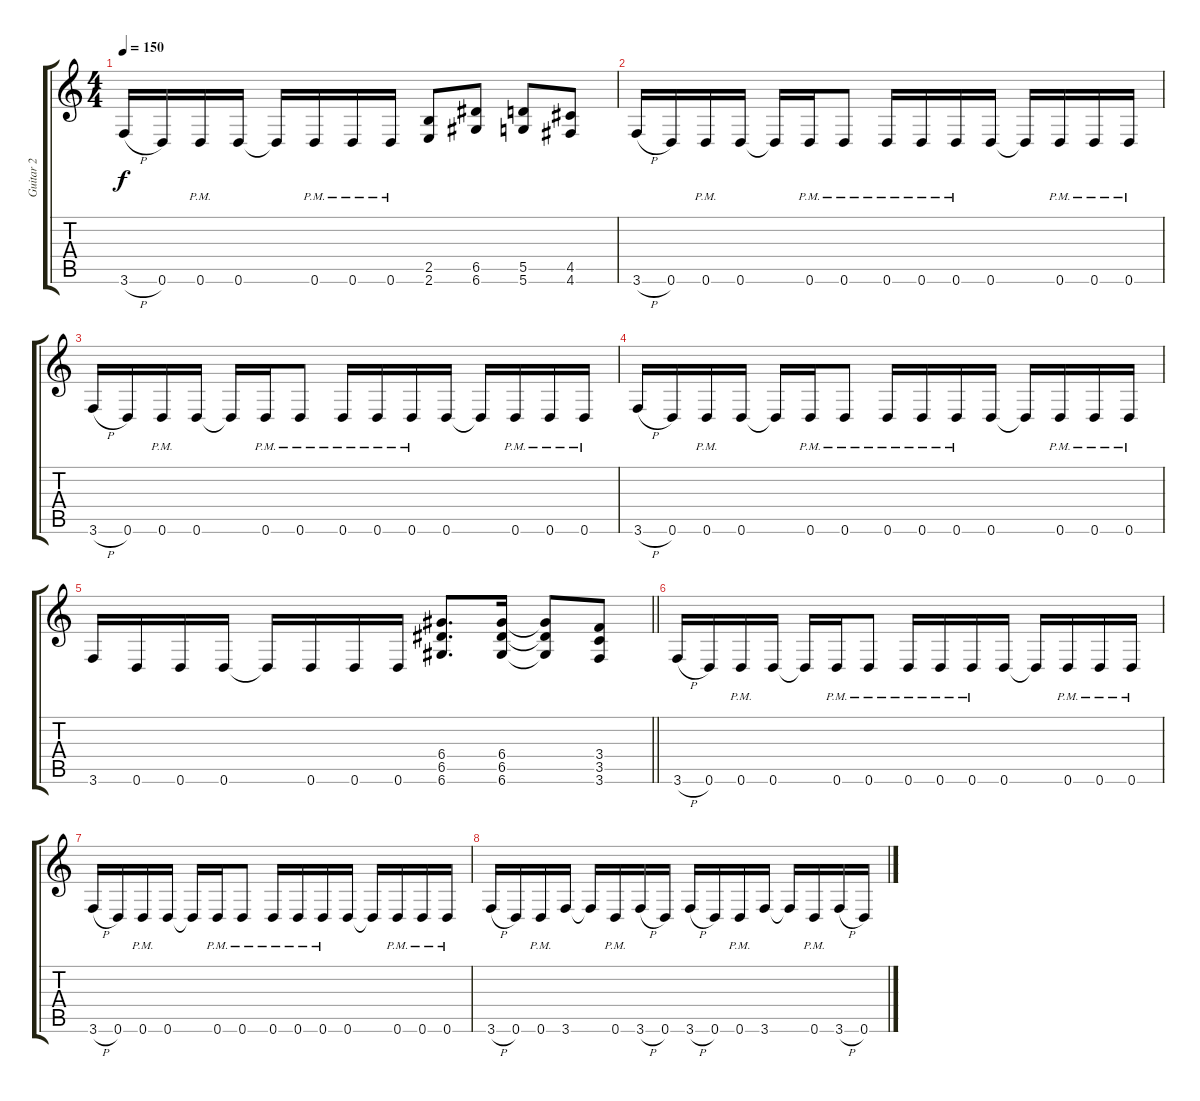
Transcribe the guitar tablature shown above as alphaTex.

\track ("Guitar 2" "Guitar 2") {instrument distortionguitar}
\staff {score tabs}
\tuning (E4 B3 G3 D3 A2 D2) {hide}
\ts (4 4)
\tempo 150
\clef g2
\ks c
3.6{h}.16{dy f} 0.6.16 0.6{pm}.16 0.6.16 0.6{t}.16 0.6{pm}.16 0.6{pm}.16 0.6{pm}.16 (2.5 2.6).8 (6.5 6.6).8 (5.5 5.6).8 (4.5 4.6).8 |
3.6{h}.16 0.6.16 0.6{pm}.16 0.6.16 0.6{t}.16 0.6{pm}.16 0.6{pm}.8 0.6{pm}.16 0.6{pm}.16 0.6{pm}.16 0.6.16 0.6{t}.16 0.6{pm}.16 0.6{pm}.16 0.6{pm}.16 |
3.6{h}.16 0.6.16 0.6{pm}.16 0.6.16 0.6{t}.16 0.6{pm}.16 0.6{pm}.8 0.6{pm}.16 0.6{pm}.16 0.6{pm}.16 0.6.16 0.6{t}.16 0.6{pm}.16 0.6{pm}.16 0.6{pm}.16 |
3.6{h}.16 0.6.16 0.6{pm}.16 0.6.16 0.6{t}.16 0.6{pm}.16 0.6{pm}.8 0.6{pm}.16 0.6{pm}.16 0.6{pm}.16 0.6.16 0.6{t}.16 0.6{pm}.16 0.6{pm}.16 0.6{pm}.16 |
\barLineRight lightlight
3.6.16 0.6.16 0.6.16 0.6.16 0.6{t}.16 0.6.16 0.6.16 0.6.16 (6.4 6.5 6.6).8{d} (6.4 6.5 6.6).16 (6.4{t} 6.5{t} 6.6{t}).8 (3.4 3.5 3.6).8 |
3.6{h}.16 0.6.16 0.6{pm}.16 0.6.16 0.6{t}.16 0.6{pm}.16 0.6{pm}.8 0.6{pm}.16 0.6{pm}.16 0.6{pm}.16 0.6.16 0.6{t}.16 0.6{pm}.16 0.6{pm}.16 0.6{pm}.16 |
3.6{h}.16 0.6.16 0.6{pm}.16 0.6.16 0.6{t}.16 0.6{pm}.16 0.6{pm}.8 0.6{pm}.16 0.6{pm}.16 0.6{pm}.16 0.6.16 0.6{t}.16 0.6{pm}.16 0.6{pm}.16 0.6{pm}.16 |
3.6{h}.16 0.6.16 0.6{pm}.16 3.6.16 3.6{t}.16 0.6{pm}.16 3.6{h}.16 0.6.16 3.6{h}.16 0.6.16 0.6{pm}.16 3.6.16 3.6{t}.16 0.6{pm}.16 3.6{h}.16 0.6.16
